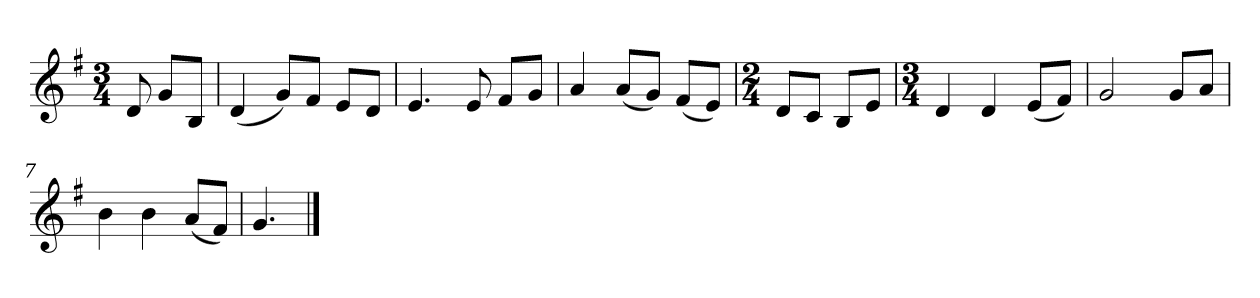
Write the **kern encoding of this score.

**kern
*part1
*staff1
*k[f#]
*M3/4
*MM120
=
8d
8gL
8BJ
=1
(4d
8gL)
8f#J
8eL
8dJ
=2
4.e
8e
8f#L
8gJ
=3
4a
(8aL
8gJ)
(8f#L
8eJ)
=4
*M2/4
8dL
8cJ
8BL
8eJ
=5
*M3/4
4d
4d
(8eL
8f#J)
=6
2g
8gL
8aJ
=7
4b
4b
(8aL
8f#J)
=8
4.g
==
*-
